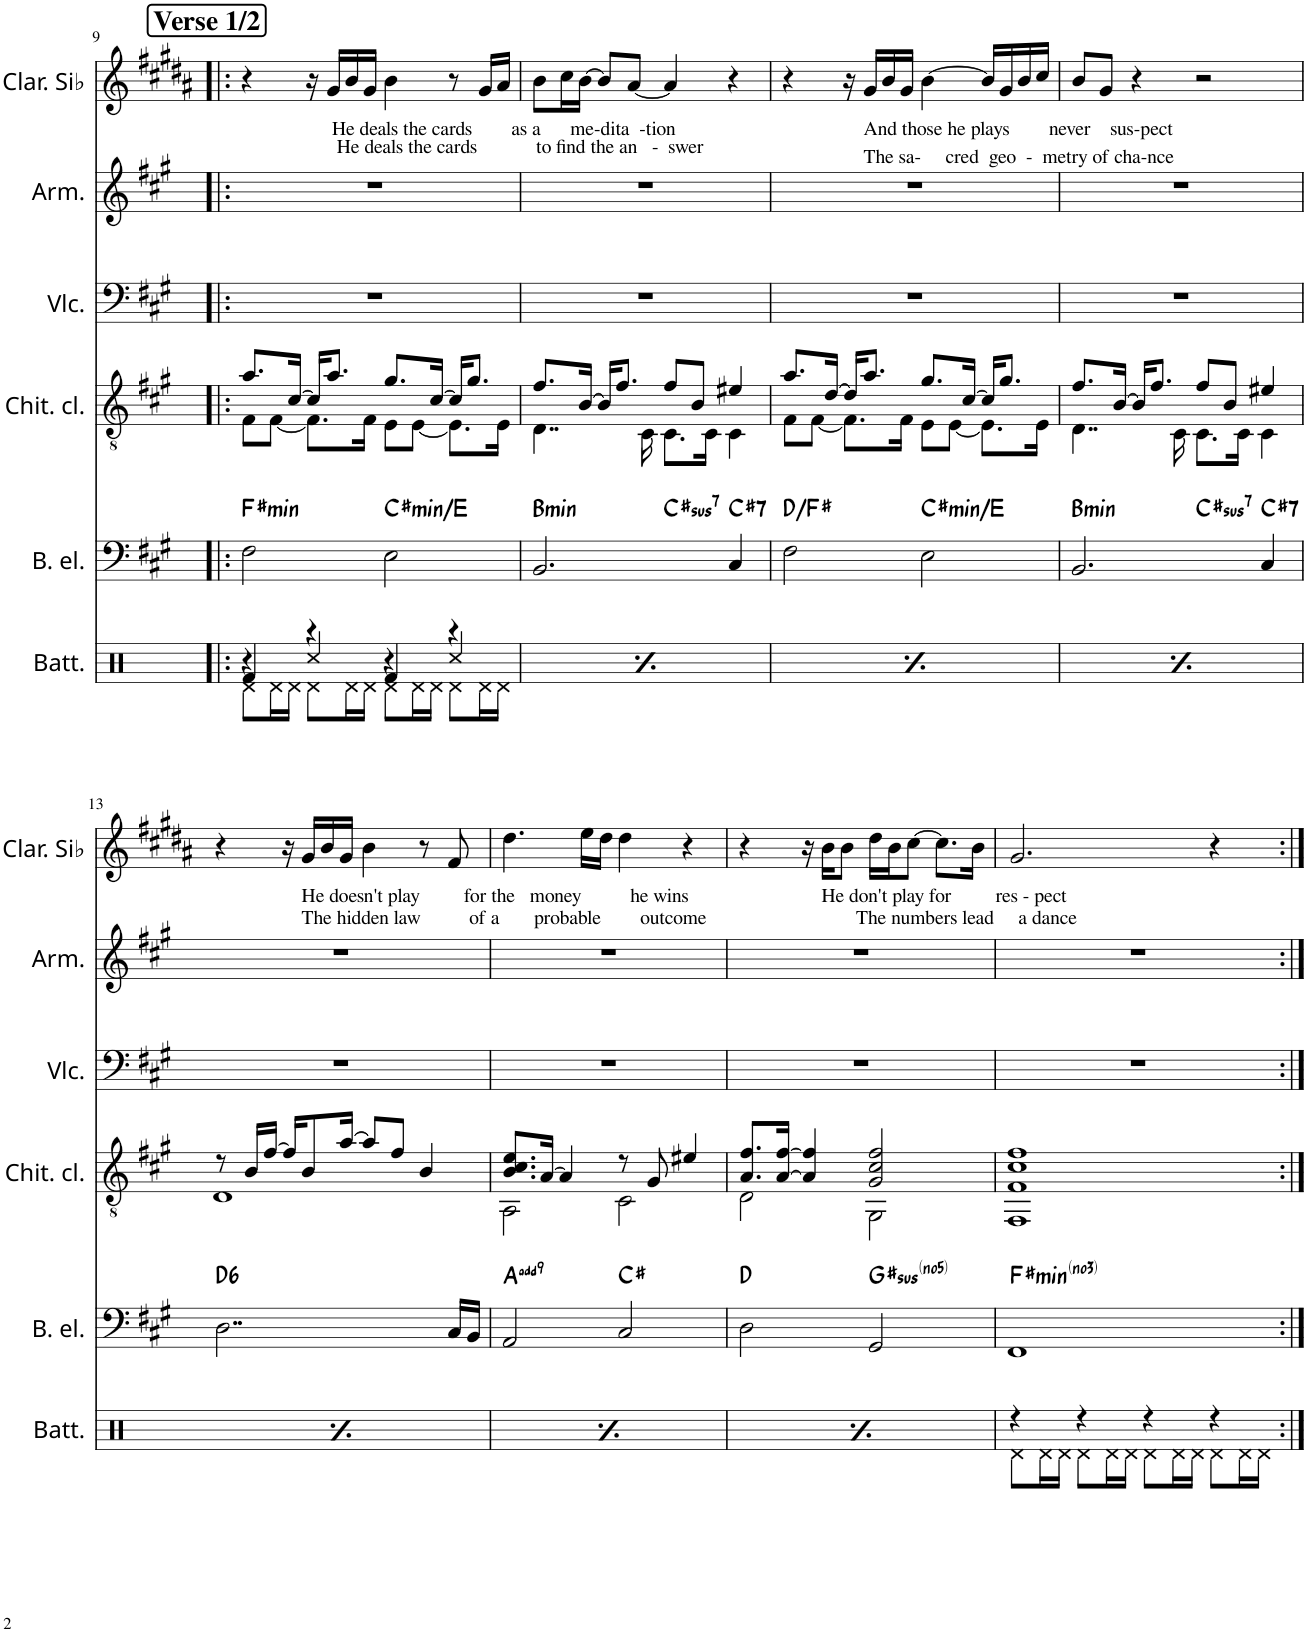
**kern	**kern	**harte	**kern	**kern	**kern	**kern
*part6	*part5	*part5	*part4	*part3	*part2	*part1
*staff6	*staff5	*	*staff4	*staff3	*staff2	*staff1
*I"Batteria	*I"Basso elettrico	*	*I"Chitarra classica	*I"Violoncello	*I"Armonica	*I"Clarinette en Sib
*I'Batt.	*I'B. el.	*	*I'Chit. cl.	*I'Vlc.	*I'Arm.	*I'Clar. Sib
!!LO:PB:g=z
*clefX	*clefF4	*	*clefGv2	*clefF4	*clefG2	*clefG2
*	*Trd7c12	*	*	*	*	*Trd1c2
*k[]	*k[f#c#g#]	*	*k[f#c#g#]	*k[f#c#g#]	*k[f#c#g#]	*k[f#c#g#d#a#]
*M4/4	*M4/4	*	*M4/4	*M4/4	*M4/4	*M4/4
!!LO:REH:place=s1:a:B:cj:fs=14:t=Verse 1/2
=9!|:	=9!|:	=9!|:	=9!|:	=9!|:	=9!|:	=9!|:
*^	*	*	*^	*	*	*
*	*^	*	*	*	*	*	*	*
!	!	!	!	!LO:H:kt=min	!	!	!	!	!
4Rf/	4r	8Rd\L	2F#\	F#:min	8.a/L	8F#\L	1r	1r	4r
.	.	16Rd\L	.	.	.	[8F#\J	.	.	.
.	.	16Rd\JJ	.	.	[16c#/Jk	.	.	.	.
4r	4Rcc/	8Rd\L	.	.	16c#/KL]	8.F#\L]	.	.	16r
!	!	!	!	!	!	!	!	!	!LO:TX:b:t=He deals the cards        as a      me-dita  -tion
!	!	!	!	!	!	!	!	!	!LO:TX:b:t=He deals the cards            to find the an   -  swer
.	.	.	.	.	8.a/J	.	.	.	16g#/LL
.	.	16Rd\L	.	.	.	.	.	.	16b/
.	.	16Rd\JJ	.	.	.	16F#\Jk	.	.	16g#/JJ
!	!	!	!	!LO:H:kt=min	!	!	!	!	!
4Rf/	4r	8Rd\L	2E\	C#:min/b3	8.g#/L	8E\L	.	.	4b\
.	.	16Rd\L	.	.	.	[8E\J	.	.	.
.	.	16Rd\JJ	.	.	[16c#/Jk	.	.	.	.
4r	4Rcc/	8Rd\L	.	.	16c#/KL]	8.E\L]	.	.	8r
.	.	.	.	.	8.g#/J	.	.	.	.
.	.	16Rd\L	.	.	.	.	.	.	16g#/LL
.	.	16Rd\JJ	.	.	.	16E\Jk	.	.	16a#/JJ
=10	=10	=10	=10	=10	=10	=10	=10	=10	=10
!	!	!	!	!LO:H:kt=min	!	!	!	!	!
*	*	*	*^	*	*	*	*	*	*
4Rf/	4r	8Rd\L	2.BB/	2ryy	B:min	8.f#/L	4..D\	1r	1r	8b\L
.	.	16Rd\L	.	.	.	.	.	.	.	16cc#\L
.	.	16Rd\JJ	.	.	.	[16B/Jk	.	.	.	[16b\JJ
4r	4Rcc/	8Rd\L	.	.	.	16B/KL]	.	.	.	8b/L]
.	.	.	.	.	.	8.f#/J	.	.	.	.
.	.	16Rd\L	.	.	.	.	.	.	.	[8a#/J
.	.	16Rd\JJ	.	.	.	.	16C#\	.	.	.
!	!	!	!	!	!LO:H:kt=7	!	!	!	!	!
4Rf/	4r	8Rd\L	.	2ryy	C#:maj	8f#/L	8.C#\L	.	.	4a#/]
.	.	16Rd\L	.	.	.	8B/J	.	.	.	.
.	.	16Rd\JJ	.	.	.	.	16C#\Jk	.	.	.
!	!	!	!	!	!LO:H:kt=7	!	!	!	!	!
4r	4Rcc/	8Rd\L	4C#/	.	C#:7	4e#X/	4C#\	.	.	4r
.	.	16Rd\L	.	.	.	.	.	.	.	.
.	.	16Rd\JJ	.	.	.	.	.	.	.	.
*	*	*	*v	*v	*	*	*	*	*	*
=11	=11	=11	=11	=11	=11	=11	=11	=11	=11
4Rf/	4r	8Rd\L	2F#\	D:maj/3	8.a/L	8F#\L	1r	1r	4r
.	.	16Rd\L	.	.	.	[8F#\J	.	.	.
.	.	16Rd\JJ	.	.	[16d/Jk	.	.	.	.
4r	4Rcc/	8Rd\L	.	.	16d/KL]	8.F#\L]	.	.	16r
!	!	!	!	!	!	!	!	!	!LO:TX:b:t=And those he plays        never    sus-pect
!	!	!	!	!	!	!	!	!	!LO:TX:b:t=The sa-     cred  geo  -  metry of cha-nce
.	.	.	.	.	8.a/J	.	.	.	16g#/LL
.	.	16Rd\L	.	.	.	.	.	.	16b/
.	.	16Rd\JJ	.	.	.	16F#\Jk	.	.	16g#/JJ
!	!	!	!	!LO:H:kt=min	!	!	!	!	!
4Rf/	4r	8Rd\L	2E\	C#:min/b3	8.g#/L	8E\L	.	.	[4b\
.	.	16Rd\L	.	.	.	[8E\J	.	.	.
.	.	16Rd\JJ	.	.	[16c#/Jk	.	.	.	.
4r	4Rcc/	8Rd\L	.	.	16c#/KL]	8.E\L]	.	.	16b/LL]
.	.	.	.	.	8.g#/J	.	.	.	16g#/
.	.	16Rd\L	.	.	.	.	.	.	16b/
.	.	16Rd\JJ	.	.	.	16E\Jk	.	.	16cc#/JJ
=12	=12	=12	=12	=12	=12	=12	=12	=12	=12
!	!	!	!	!LO:H:kt=min	!	!	!	!	!
*	*	*	*^	*	*	*	*	*	*
4Rf/	4r	8Rd\L	2.BB/	2ryy	B:min	8.f#/L	4..D\	1r	1r	8b/L
.	.	16Rd\L	.	.	.	.	.	.	.	8g#/J
.	.	16Rd\JJ	.	.	.	[16B/Jk	.	.	.	.
4r	4Rcc/	8Rd\L	.	.	.	16B/KL]	.	.	.	4r
.	.	.	.	.	.	8.f#/J	.	.	.	.
.	.	16Rd\L	.	.	.	.	.	.	.	.
.	.	16Rd\JJ	.	.	.	.	16C#\	.	.	.
!	!	!	!	!	!LO:H:kt=7	!	!	!	!	!
4Rf/	4r	8Rd\L	.	2ryy	C#:maj	8f#/L	8.C#\L	.	.	2r
.	.	16Rd\L	.	.	.	8B/J	.	.	.	.
.	.	16Rd\JJ	.	.	.	.	16C#\Jk	.	.	.
!	!	!	!	!	!LO:H:kt=7	!	!	!	!	!
4r	4Rcc/	8Rd\L	4C#/	.	C#:7	4e#X/	4C#\	.	.	.
.	.	16Rd\L	.	.	.	.	.	.	.	.
.	.	16Rd\JJ	.	.	.	.	.	.	.	.
!!LO:LB:g=z
=13	=13	=13	=13	=13	=13	=13	=13	=13	=13	=13
!	!	!	!	!	!LO:H:kt=6	!	!	!	!	!
*	*	*	*v	*v	*	*	*	*	*	*
4Rf/	4r	8Rd\L	2..D\	D:maj6	8r	1D	1r	1r	4r
.	.	16Rd\L	.	.	16B/LL	.	.	.	.
.	.	16Rd\JJ	.	.	[16f#/JJ	.	.	.	.
4r	4Rcc/	8Rd\L	.	.	16f#/KL]	.	.	.	16r
!	!	!	!	!	!	!	!	!	!LO:TX:b:t=He doesn't play         for the   money          he wins
!	!	!	!	!	!	!	!	!	!LO:TX:b:t=The hidden law          of a       probable        outcome
.	.	.	.	.	8B/	.	.	.	16g#/LL
.	.	16Rd\L	.	.	.	.	.	.	16b/
.	.	16Rd\JJ	.	.	[16a/Jk	.	.	.	16g#/JJ
4Rf/	4r	8Rd\L	.	.	8a/L]	.	.	.	4b\
.	.	16Rd\L	.	.	8f#/J	.	.	.	.
.	.	16Rd\JJ	.	.	.	.	.	.	.
4r	4Rcc/	8Rd\L	.	.	4B/	.	.	.	8r
.	.	16Rd\L	16C#/LL	.	.	.	.	.	8f#/
.	.	16Rd\JJ	16BB/JJ	.	.	.	.	.	.
=14	=14	=14	=14	=14	=14	=14	=14	=14	=14
4Rf/	4r	8Rd\L	2AA/	A:maj(9)	8.B/ 8.c#/ 8.e/L	2AA\	1r	1r	4.dd#\
.	.	16Rd\L	.	.	.	.	.	.	.
.	.	16Rd\JJ	.	.	[16A/Jk	.	.	.	.
4r	4Rcc/	8Rd\L	.	.	4A/]	.	.	.	.
.	.	16Rd\L	.	.	.	.	.	.	16ee\LL
.	.	16Rd\JJ	.	.	.	.	.	.	16dd#\JJ
4Rf/	4r	8Rd\L	2C#/	C#:maj	8r	2C#\	.	.	4dd#\
.	.	16Rd\L	.	.	8G#/	.	.	.	.
.	.	16Rd\JJ	.	.	.	.	.	.	.
4r	4Rcc/	8Rd\L	.	.	4e#X/	.	.	.	4r
.	.	16Rd\L	.	.	.	.	.	.	.
.	.	16Rd\JJ	.	.	.	.	.	.	.
=15	=15	=15	=15	=15	=15	=15	=15	=15	=15
4Rf/	4r	8Rd\L	2D\	D:maj	8.A/ 8.f#/L	2D\	1r	1r	4r
.	.	16Rd\L	.	.	.	.	.	.	.
.	.	16Rd\JJ	.	.	[16A/ [16f#/Jk	.	.	.	.
4r	4Rcc/	8Rd\L	.	.	4A/] 4f#/]	.	.	.	16r
!	!	!	!	!	!	!	!	!	!LO:TX:b:t=He don't play for         res - pect
!	!	!	!	!	!	!	!	!	!LO:TX:b:t=The numbers lead     a dance
.	.	.	.	.	.	.	.	.	16b\KL
.	.	16Rd\L	.	.	.	.	.	.	8b\J
.	.	16Rd\JJ	.	.	.	.	.	.	.
!	!	!	!	!LO:H:kt=no5	!	!	!	!	!
4Rf/	4r	8Rd\L	2GG#/	G#:maj	2G#/ 2c#/ 2f#/	2GG#\	.	.	16dd#\LL
.	.	.	.	.	.	.	.	.	16b\J
.	.	16Rd\L	.	.	.	.	.	.	[8cc#\J
.	.	16Rd\JJ	.	.	.	.	.	.	.
4r	4Rcc/	8Rd\L	.	.	.	.	.	.	8.cc#\L]
.	.	16Rd\L	.	.	.	.	.	.	.
.	.	16Rd\JJ	.	.	.	.	.	.	16b\Jk
=16	=16	=16	=16	=16	=16	=16	=16	=16	=16
!	!	!	!	!LO:H:kt=min	!	!	!	!	!
*	*v	*v	*	*	*	*	*	*	*
4r	8Rd\L	1FF#	F#:min(*3)	1F# 1c# 1f#	1FF#	1r	1r	2.g#/
.	16Rd\L	.	.	.	.	.	.	.
.	16Rd\JJ	.	.	.	.	.	.	.
4r	8Rd\L	.	.	.	.	.	.	.
.	16Rd\L	.	.	.	.	.	.	.
.	16Rd\JJ	.	.	.	.	.	.	.
4r	8Rd\L	.	.	.	.	.	.	.
.	16Rd\L	.	.	.	.	.	.	.
.	16Rd\JJ	.	.	.	.	.	.	.
4r	8Rd\L	.	.	.	.	.	.	4r
.	16Rd\L	.	.	.	.	.	.	.
.	16Rd\JJ	.	.	.	.	.	.	.
*v	*v	*	*	*v	*v	*	*	*
=:|!	=:|!	=:|!	=:|!	=:|!	=:|!	=:|!
*-	*-	*-	*-	*-	*-	*-
